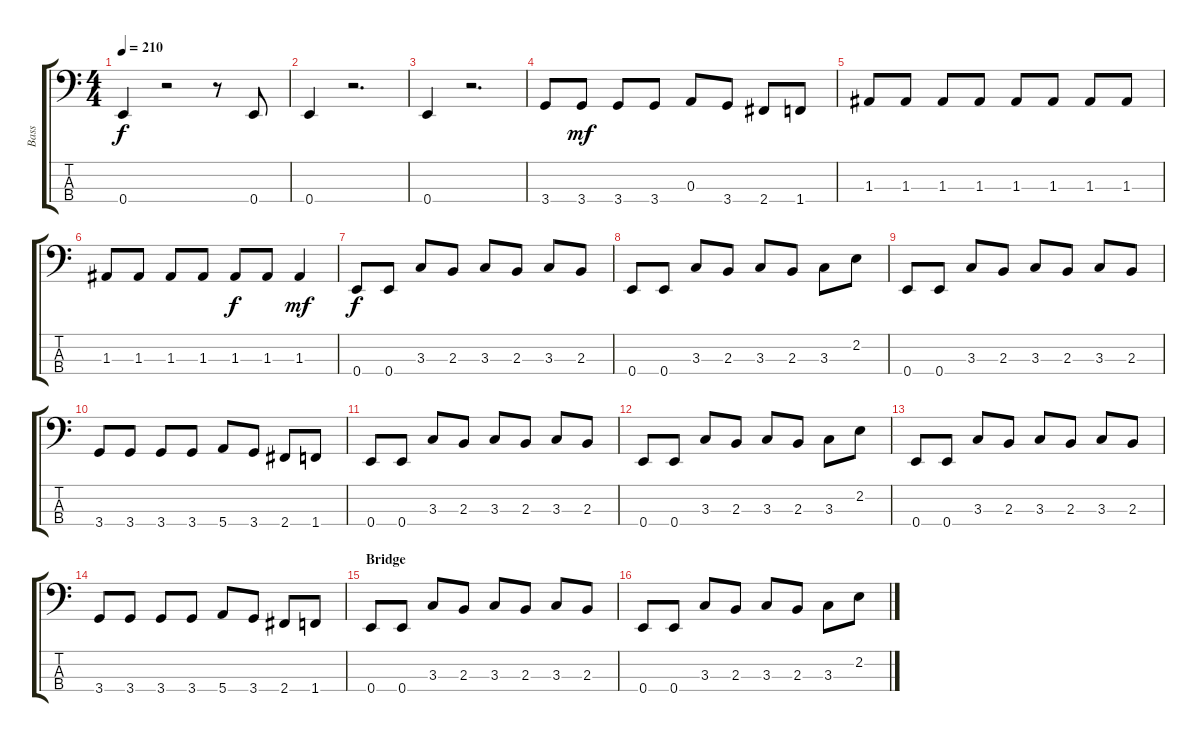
\track ("Bass" "Bass") {instrument electricbasspick}
\staff {score tabs}
\tuning (G2 D2 A1 E1) {hide}
\ts (4 4)
\tempo 210
\clef f4
\ks c
0.4.4{dy f} r.2 r.8 0.4.8 |
0.4.4 r.2{d} |
0.4.4 r.2{d} |
3.4.8 3.4.8{dy mf} 3.4.8 3.4.8 0.3.8 3.4.8 2.4.8 1.4.8 |
1.3.8 1.3.8 1.3.8 1.3.8 1.3.8 1.3.8 1.3.8 1.3.8 |
1.3.8 1.3.8 1.3.8 1.3.8 1.3.8{dy f} 1.3.8 1.3.4{dy mf} |
0.4.8{dy f} 0.4.8 3.3.8 2.3.8 3.3.8 2.3.8 3.3.8 2.3.8 |
0.4.8 0.4.8 3.3.8 2.3.8 3.3.8 2.3.8 3.3.8 2.2.8 |
0.4.8 0.4.8 3.3.8 2.3.8 3.3.8 2.3.8 3.3.8 2.3.8 |
3.4.8 3.4.8 3.4.8 3.4.8 5.4.8 3.4.8 2.4.8 1.4.8 |
0.4.8 0.4.8 3.3.8 2.3.8 3.3.8 2.3.8 3.3.8 2.3.8 |
0.4.8 0.4.8 3.3.8 2.3.8 3.3.8 2.3.8 3.3.8 2.2.8 |
0.4.8 0.4.8 3.3.8 2.3.8 3.3.8 2.3.8 3.3.8 2.3.8 |
3.4.8 3.4.8 3.4.8 3.4.8 5.4.8 3.4.8 2.4.8 1.4.8 |
\section ("" "Bridge")
0.4.8 0.4.8 3.3.8 2.3.8 3.3.8 2.3.8 3.3.8 2.3.8 |
0.4.8 0.4.8 3.3.8 2.3.8 3.3.8 2.3.8 3.3.8 2.2.8
